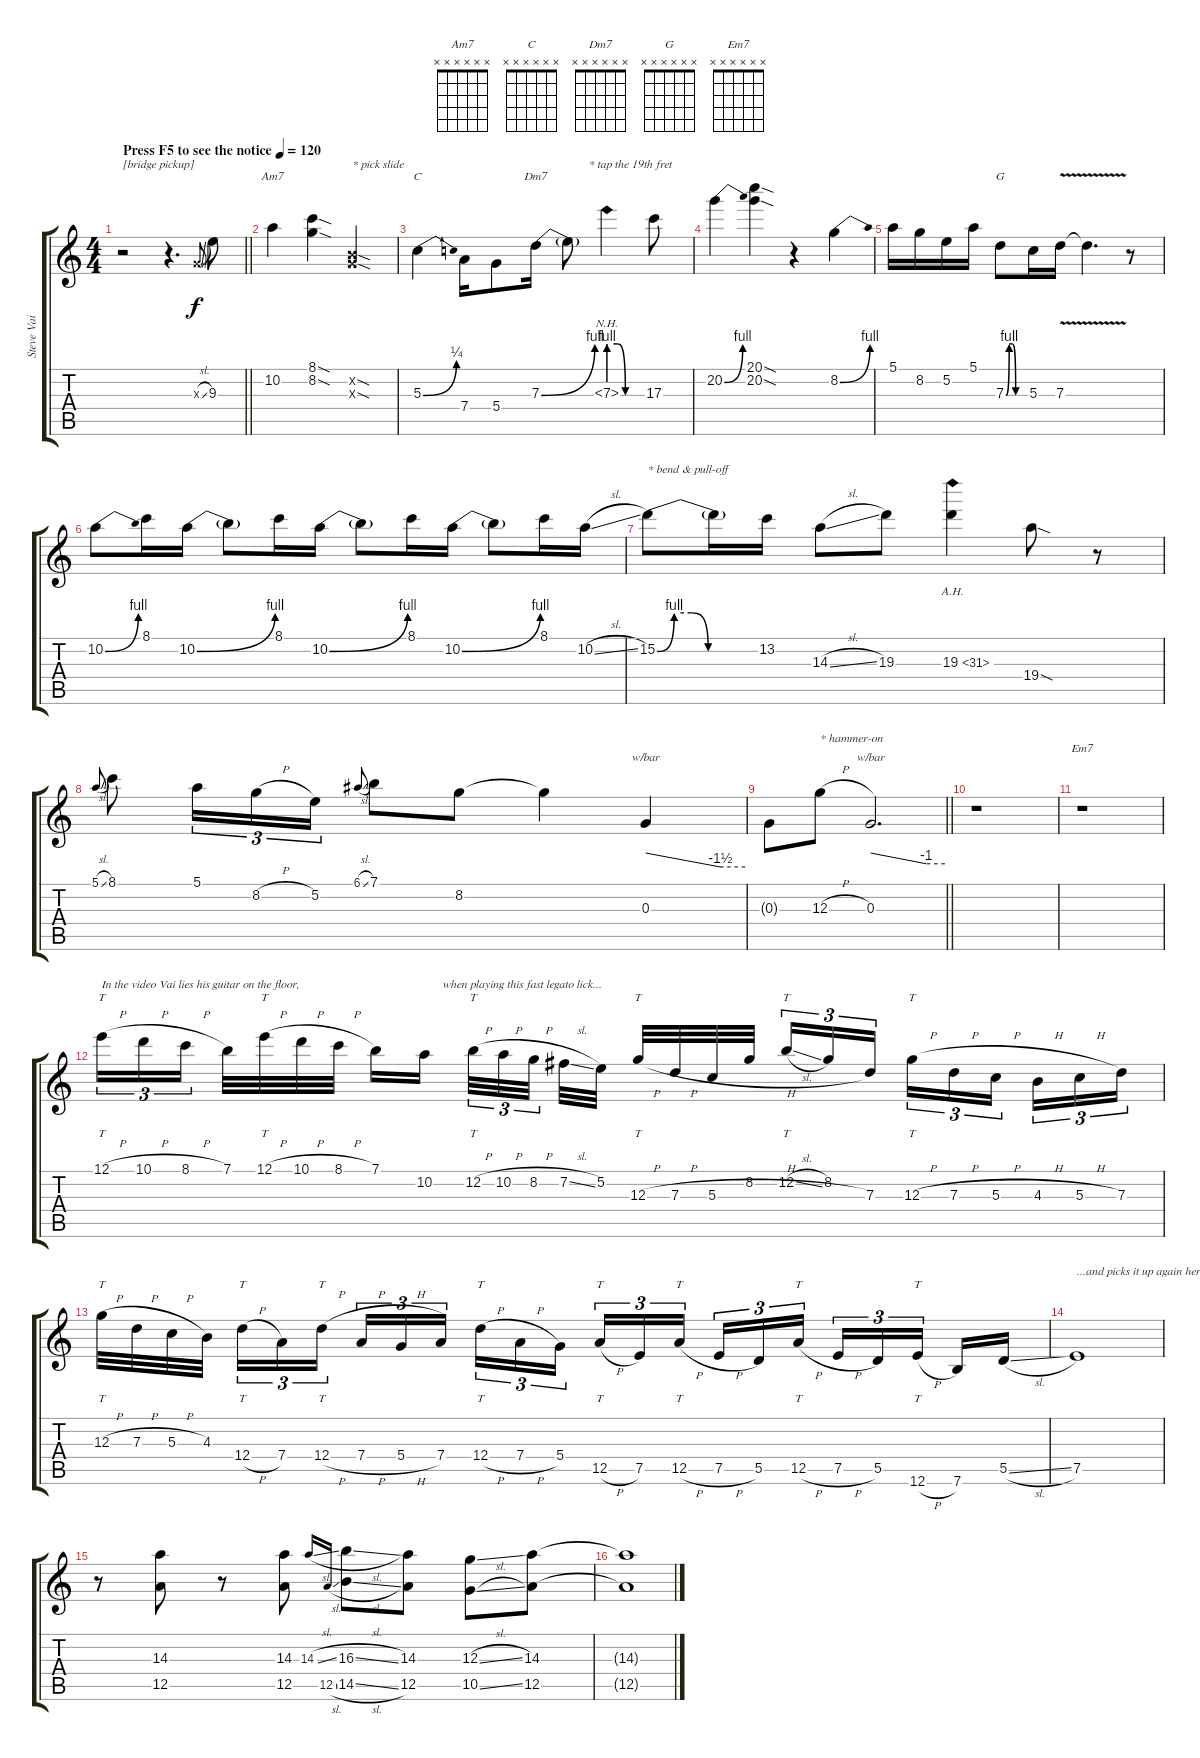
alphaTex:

\track ("Steve Vai (1st lead)" "Steve Vai ") {instrument distortionguitar}
\staff {score tabs}
\tuning (E4 B3 G3 D3 A2 E2) {hide}
\chord ("Am7" x x x x x x)
\chord ("C" x x x x x x)
\chord ("Dm7" x x x x x x)
\chord ("G" x x x x x x)
\chord ("Em7" x x x x x x)
\ts (4 4)
\tempo (120 "Press F5 to see the notice")
\clef g2
\barLineRight lightlight
\ks c
r.2{txt "[bridge pickup]" dy f instrument distortionguitar} r.4{d} 0.3{sl x}.8{gr onbeat} 9.3.8 |
10.2.4{ch "Am7"} (8.1{sod} 8.2{sod}).4 (0.2{sod x} 0.3{sod x}).2{txt "* pick slide"} |
5.3{be (bend 0 0 60 1)}.4{ch "C"} 7.4.16 5.4.8 7.3{be (bend 0 0 60 4)}.16{ch "Dm7"} 7.3{t}.8{txt "       * tap the 19th fret"} 7.3{be (custom 0 4 15 4 30 0 60 0) nh}.4 17.3.8 |
20.2{be (bend 0 0 60 4)}.4 (20.1{sod} 20.2{sod}).4 r.4 8.2{be (bend 0 0 60 4)}.4 |
5.1.16 8.2.16 5.2.16 5.1.16 7.3{be (custom 0 0 10 4 20 4 30 0 60 0)}.8{ch "G"} 5.3.16 7.3{v}.16 7.3{t}.4{d} r.8 |
10.2{be (bend 0 0 60 4)}.8 8.1.16 10.2{be (bend 0 0 60 4)}.16 10.2{t}.8 8.1.16 10.2{be (bend 0 0 60 4)}.16 10.2{t}.8 8.1.16 10.2{be (bend 0 0 60 4)}.16 10.2{t}.8 8.1.16 10.2{sl}.16 |
15.2{be (custom 0 0 10 4 20 4 30 0 60 0)}.8{txt "* bend & pull-off"} 15.2{t}.16 13.2.16 14.3{sl}.8 19.3.8 19.3{ah 12}.4 19.4{sod}.8 r.8 |
5.1{sl}.8{gr onbeat} 8.1.8 5.1.16{tu (3 2)} 8.2{h}.16{tu (3 2)} 5.2.16{tu (3 2)} 6.1{sl}.8{gr onbeat} 7.1.8 8.2.8 8.2{t}.4 0.3.4{tbe (custom default 0 0 45 -6 60 -6)} |
\barLineRight lightlight
0.3{t}.8 12.3{h}.8{txt "* hammer-on"} 0.3.2{d tbe (custom default 0 0 45 -4 60 -4)} |
r.1 |
r.1{ch "Em7"} |
12.1{h}.16{tt tu (3 2) txt "In the video Vai lies his guitar on the floor,"} 10.1{h}.16{tu (3 2)} 8.1{h}.16{tu (3 2) beam splitsecondary} 7.1.32 12.1{h}.32{tt} 10.1{h}.32 8.1{h}.32 7.1.16 10.2.16{txt "      when playing this fast legato lick..." beam splitsecondary} 12.2{h}.32{tt tu (3 2)} 10.2{h}.32{tu (3 2)} 8.2{h}.32{tu (3 2) beam splitsecondary} 7.2{sl}.32 5.2.32 12.3{h}.32{tt beam Up beam merge} 7.3{h}.32{beam Up beam merge} 5.3{h}.32{beam Up beam merge} 8.2.32{beam Up beam splitsecondary} 12.2{sl}.16{tt tu (3 2) beam Up} 8.2.16{tu (3 2) beam Up} 7.3.16{tu (3 2) beam Up} 12.3{h}.16{tt tu (3 2)} 7.3{h}.16{tu (3 2)} 5.3{h}.16{tu (3 2) beam splitsecondary} 4.3{h}.16{tu (3 2)} 5.3{h}.16{tu (3 2)} 7.3.16{tu (3 2)} |
12.3{h}.32{tt} 7.3{h}.32 5.3{h}.32 4.3.32{beam splitsecondary} 12.4{h}.16{tt tu (3 2)} 7.4.16{tu (3 2)} 12.4{h}.16{tt tu (3 2)} 7.4{h}.16{tu (3 2)} 5.4{h}.16{tu (3 2)} 7.4.16{tu (3 2) beam splitsecondary} 12.4{h}.16{tt tu (3 2)} 7.4{h}.16{tu (3 2)} 5.4.16{tu (3 2)} 12.5{h}.16{tt tu (3 2)} 7.5.16{tu (3 2)} 12.5{h}.16{tt tu (3 2) beam splitsecondary} 7.5{h}.16{tu (3 2)} 5.5.16{tu (3 2)} 12.5{h}.16{tt tu (3 2)} 7.5{h}.16{tu (3 2)} 5.5.16{tu (3 2)} 12.6{h}.16{tt tu (3 2) beam splitsecondary} 7.6.16 5.5{sl}.16 |
7.5.1{txt "...and picks it up again here, it's nayce! ;)"} |
r.8 (14.3 12.5).8 r.8 (14.3 12.5).8 14.3{sl}.16{gr onbeat} 12.5{sl}.16{gr onbeat} (16.3{sl} 14.5{sl}).8 (14.3 12.5).8 (12.3{sl} 10.5{sl}).8 (14.3 12.5).8 |
(14.3{t} 12.5{t}).1
